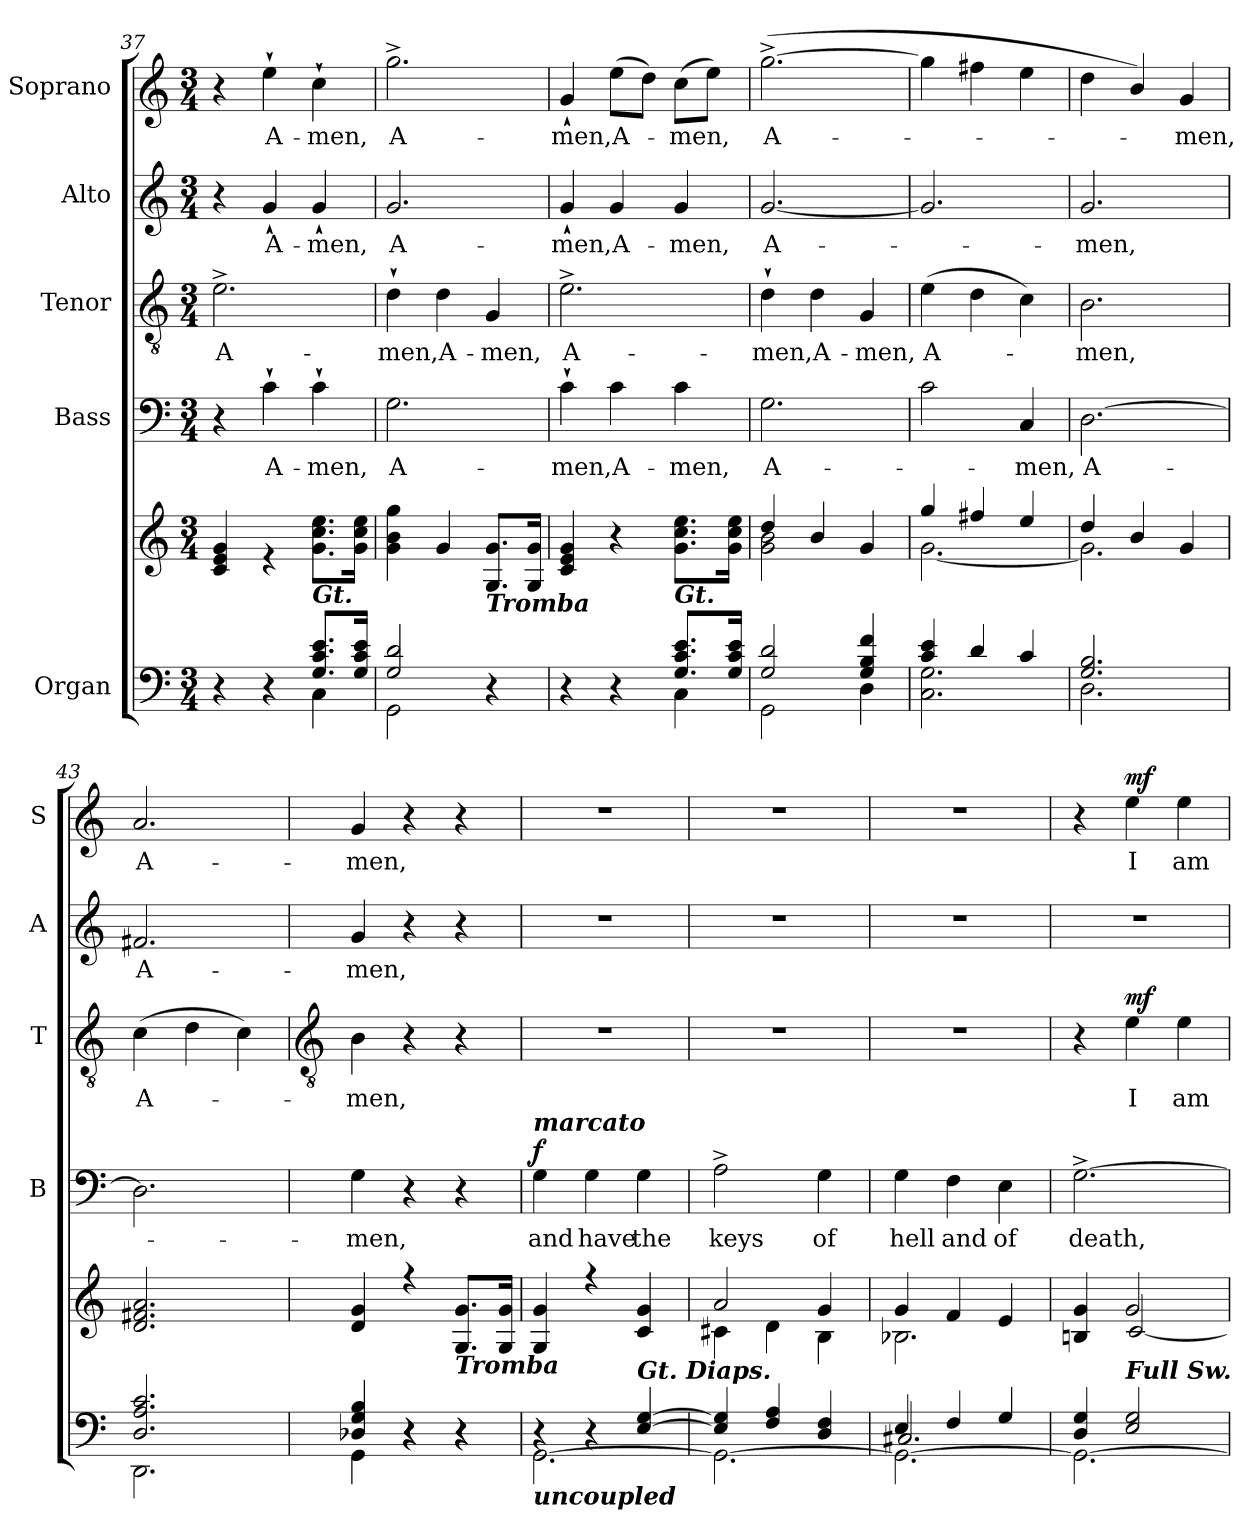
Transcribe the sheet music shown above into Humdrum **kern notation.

**kern	**kern	**kern	**text	**dynam	**kern	**text	**dynam	**kern	**text	**kern	**text	**dynam
*part5	*part5	*part4	*part4	*part4	*part3	*part3	*part3	*part2	*part2	*part1	*part1	*part1
*staff6	*staff5	*staff4	*staff4	*staff4	*staff3	*staff3	*staff3	*staff2	*staff2	*staff1	*staff1	*staff1
*I"Organ	*	*I"Bass	*	*	*I"Tenor	*	*	*I"Alto	*	*I"Soprano	*	*
*	*	*I'B	*	*	*I'T	*	*	*I'A	*	*I'S	*	*
*clefF4	*clefG2	*clefF4	*	*	*clefGv2	*	*	*clefG2	*	*clefG2	*	*
*k[]	*k[]	*k[]	*	*	*k[]	*	*	*k[]	*	*k[]	*	*
*C:	*C:	*C:	*	*	*C:	*	*	*C:	*	*C:	*	*
*M3/4	*M3/4	*M3/4	*	*	*M3/4	*	*	*M3/4	*	*M3/4	*	*
=37	=37	=37	=37	=37	=37	=37	=37	=37	=37	=37	=37	=37
*^	*^	*	*	*	*	*	*	*	*	*	*	*
!	!	!	!	!	!	!	!	!LO:LY:b	!	!	!	!	!	!
4r	2ryy	2.ryy	4c/ 4e/ 4g/	4r	.	.	2.e^	A-	.	4r	.	4r	.	.
!	!	!	!	!	!LO:LY:b	!	!	!	!	!	!LO:LY:b	!	!LO:LY:b	!
4r	.	.	4r	4c`	A-	.	.	.	.	4g`	A-	4ee`	A-	.
!LO:TX:a:Bi:t=Gt.	!	!	!	!	!	!	!	!	!	!	!	!	!	!
!	!	!	!	!	!LO:LY:b	!	!	!	!	!	!LO:LY:b	!	!LO:LY:b	!
8.G/ 8.c/ 8.e/L	4C\	.	8.g\ 8.cc\ 8.ee\L	4c`	-men,	.	.	.	.	4g`	-men,	4cc`	-men,	.
16G/ 16c/ 16e/J	.	.	16g\ 16cc\ 16ee\J	.	.	.	.	.	.	.	.	.	.	.
=38	=38	=38	=38	=38	=38	=38	=38	=38	=38	=38	=38	=38	=38	=38
!	!	!	!	!	!LO:LY:b	!	!	!LO:LY:b	!	!	!LO:LY:b	!	!LO:LY:b	!
2G/ 2d/	2GG\	4ryy	4g\ 4b\ 4gg\	2.G	A-	.	4d`	-men,	.	2.g	A-	2.gg^	A-	.
!	!	!	!	!	!	!	!	!LO:LY:b	!	!	!	!	!	!
.	.	4g/	2ryy	.	.	.	4d	A-	.	.	.	.	.	.
!	!	!LO:TX:b:Bi:t=Tromba	!	!	!	!	!	!	!	!	!	!	!	!
!	!	!	!	!	!	!	!	!LO:LY:b	!	!	!	!	!	!
4ryy	4r	8.G/ 8.g/L	.	.	.	.	4G	-men,	.	.	.	.	.	.
.	.	16G/ 16g/J	.	.	.	.	.	.	.	.	.	.	.	.
=39	=39	=39	=39	=39	=39	=39	=39	=39	=39	=39	=39	=39	=39	=39
!	!	!	!	!	!LO:LY:b	!	!	!LO:LY:b	!	!	!LO:LY:b	!	!LO:LY:b	!
2ryy	4r	4c/ 4e/ 4g/	2ryy	4c`	-men,	.	2.e^	A-	.	4g`	-men,	4g`	-men,	.
!	!	!	!	!	!LO:LY:b	!	!	!	!	!	!LO:LY:b	!	!LO:LY:b	!
.	4r	4r	.	4c	A-	.	.	.	.	4g	A-	(>8eeL	A-	.
.	.	.	.	.	.	.	.	.	.	.	.	8ddJ)	.	.
!LO:TX:a:Bi:t=Gt.	!	!	!	!	!	!	!	!	!	!	!	!	!	!
!	!	!	!	!	!LO:LY:b	!	!	!	!	!	!LO:LY:b	!	!LO:LY:b	!
8.G/ 8.c/ 8.e/L	4C\	4ryy	8.g\ 8.cc\ 8.ee\L	4c	-men,	.	.	.	.	4g	-men,	(>8ccL	men,	.
.	.	.	.	.	.	.	.	.	.	.	.	8eeJ)	.	.
16G/ 16c/ 16e/J	.	.	16g\ 16cc\ 16ee\J	.	.	.	.	.	.	.	.	.	.	.
=40	=40	=40	=40	=40	=40	=40	=40	=40	=40	=40	=40	=40	=40	=40
!	!	!	!	!	!LO:LY:b	!	!	!LO:LY:b	!	!	!LO:LY:b	!	!LO:LY:b	!
2G/ 2d/	2GG\	4dd/	2g\ 2b\	2.G	A-	.	4d`	-men,	.	[2.g	A-	(>[2.gg^	A-	.
!	!	!	!	!	!	!	!	!LO:LY:b	!	!	!	!	!	!
.	.	4b/	.	.	.	.	4d	A-	.	.	.	.	.	.
!	!	!	!	!	!	!	!	!LO:LY:b	!	!	!	!	!	!
4G/ 4B/ 4f/	4D\	4g/	4ryy	.	.	.	4G	-men,	.	.	.	.	.	.
=41	=41	=41	=41	=41	=41	=41	=41	=41	=41	=41	=41	=41	=41	=41
!	!	!	!	!	!	!	!	!LO:LY:b	!	!	!	!	!	!
4c/ 4e/	2.C\ 2.G\	4gg/	[2.g\	2c	.	.	(>4e	A-	.	2.g]	.	4gg]	.	.
4d/	.	4ff#X/	.	.	.	.	4d	.	.	.	.	4ff#X	.	.
!	!	!	!	!	!LO:LY:b	!	!	!	!	!	!	!	!	!
4c/	.	4ee/	.	4C	men,	.	4c)	.	.	.	.	4ee	.	.
=42	=42	=42	=42	=42	=42	=42	=42	=42	=42	=42	=42	=42	=42	=42
!	!	!	!	!	!LO:LY:b	!	!	!LO:LY:b	!	!	!LO:LY:b	!	!	!
2.G/ 2.B/	2.D\	4dd/	2.g\]	[2.D	A-	.	2.B	men,	.	2.g	men,	4dd	.	.
.	.	4b/	.	.	.	.	.	.	.	.	.	4b/)	.	.
!	!	!	!	!	!	!	!	!	!	!	!	!	!LO:LY:b	!
.	.	4g/	.	.	.	.	.	.	.	.	.	4g	men,	.
=43	=43	=43	=43	=43	=43	=43	=43	=43	=43	=43	=43	=43	=43	=43
!	!	!	!	!	!	!	!	!LO:LY:b	!	!	!LO:LY:b	!	!LO:LY:b	!
2.D/ 2.A/ 2.c/	2.DD\	2.d/ 2.f#X/ 2.a/	2.ryy	2.D]	.	.	(>4c	A-	.	2.f#X	A-	2.a	A-	.
.	.	.	.	.	.	.	4d	.	.	.	.	.	.	.
.	.	.	.	.	.	.	4c)	.	.	.	.	.	.	.
*v	*v	*	*	*	*	*	*	*	*	*	*	*	*	*
!!LO:LB:g=z
=44	=44	=44	=44	=44	=44	=44	=44	=44	=44	=44	=44	=44	=44
*	*	*	*	*	*	*clefGv2	*	*	*	*	*	*	*
*^	*	*	*	*	*	*	*	*	*	*	*	*	*
!	!LO:N:vis=1	!	!	!	!LO:LY:b	!	!	!LO:LY:b	!	!	!LO:LY:b	!	!LO:LY:b	!
*	*^	*	*	*	*	*	*	*	*	*	*	*	*	*
4D-X/ 4G/ 4B/	2.ryy	4GG\	4d/ 4g/	2.ryy	4G	men,	.	4B	men,	.	4g	-men,	4g	-men,	.
4r	.	4r	4r	.	4r	.	.	4r	.	.	4r	.	4r	.	.
!	!	!	!LO:TX:b:Bi:t=Tromba	!	!	!	!	!	!	!	!	!	!	!	!
4r	.	4r	8.G/ 8.g/L	.	4r	.	.	4r	.	.	4r	.	4r	.	.
.	.	.	16G/ 16g/J	.	.	.	.	.	.	.	.	.	.	.	.
=45	=45	=45	=45	=45	=45	=45	=45	=45	=45	=45	=45	=45	=45	=45	=45
!	!	!	!	!	!LO:TX:a:Bi:t=marcato	!	!	!	!	!	!	!	!	!	!
!LO:TX:b:Bi:t=uncoupled	!	!	!	!	!	!	!	!	!	!	!	!	!	!	!
!	!LO:N:vis=1	!	!	!	!	!LO:LY:b	!LO:DY:b	!LO:N:vis=1	!	!	!LO:N:vis=1	!	!LO:N:vis=1	!	!
4r	2.ryy	[2.GG\	4G/ 4g/	2.ryy	4G	and	f	2.r	.	.	2.r	.	2.r	.	.
!	!	!	!	!	!	!LO:LY:b	!	!	!	!	!	!	!	!	!
4r	.	.	4r	.	4G	have	.	.	.	.	.	.	.	.	.
!LO:TX:a:Bi:t=Gt. Diaps.	!	!	!	!	!	!	!	!	!	!	!	!	!	!	!
!	!	!	!	!	!	!LO:LY:b	!	!	!	!	!	!	!	!	!
[4E/ [4G/	.	.	4c/ 4g/	.	4G	the	.	.	.	.	.	.	.	.	.
=46	=46	=46	=46	=46	=46	=46	=46	=46	=46	=46	=46	=46	=46	=46	=46
!	!LO:N:vis=1	!	!	!	!	!LO:LY:b	!	!LO:N:vis=1	!	!	!LO:N:vis=1	!	!LO:N:vis=1	!	!
4E/] 4G/]	2.ryy	2.GG\_	2a/	4c#X\	2A^	keys	.	2.r	.	.	2.r	.	2.r	.	.
4F/ 4A/	.	.	.	4d\	.	.	.	.	.	.	.	.	.	.	.
!	!	!	!	!	!	!LO:LY:b	!	!	!	!	!	!	!	!	!
4D/ 4F/	.	.	4g/	4B\	4G	of	.	.	.	.	.	.	.	.	.
=47	=47	=47	=47	=47	=47	=47	=47	=47	=47	=47	=47	=47	=47	=47	=47
!	!	!	!	!	!	!LO:LY:b	!	!LO:N:vis=1	!	!	!LO:N:vis=1	!	!LO:N:vis=1	!	!
4E/	2.C#X/	2.GG\_	4g/	2.B-X\	4G	hell	.	2.r	.	.	2.r	.	2.r	.	.
!	!	!	!	!	!	!LO:LY:b	!	!	!	!	!	!	!	!	!
4F/	.	.	4f/	.	4F	and	.	.	.	.	.	.	.	.	.
!	!	!	!	!	!	!LO:LY:b	!	!	!	!	!	!	!	!	!
4G/	.	.	4e/	.	4E	of	.	.	.	.	.	.	.	.	.
=48	=48	=48	=48	=48	=48	=48	=48	=48	=48	=48	=48	=48	=48	=48	=48
!	!LO:N:vis=1	!	!	!	!	!LO:LY:b	!	!	!	!	!LO:N:vis=1	!	!	!	!
4D/ 4G/	2.ryy	2.GG\_	4Bn/ 4g/	4ryy	[2.G^	death,	.	4r	.	.	2.r	.	4r	.	.
!LO:TX:a:Bi:t=Full Sw.	!	!	!	!	!	!	!	!	!	!	!	!	!	!	!
!	!	!	!	!	!	!	!	!	!LO:LY:b	!LO:DY:b	!	!	!	!LO:LY:b	!LO:DY:b
2E/ 2G/	.	.	2g/	[2c/	.	.	.	4e	I	mf	.	.	4ee	I	mf
!	!	!	!	!	!	!	!	!	!LO:LY:b	!	!	!	!	!LO:LY:b	!
.	.	.	.	.	.	.	.	4e	am	.	.	.	4ee	am	.
*v	*v	*v	*	*	*	*	*	*	*	*	*	*	*	*	*
*	*v	*v	*	*	*	*	*	*	*	*	*	*	*
=	=	=	=	=	=	=	=	=	=	=	=	=
*-	*-	*-	*-	*-	*-	*-	*-	*-	*-	*-	*-	*-
